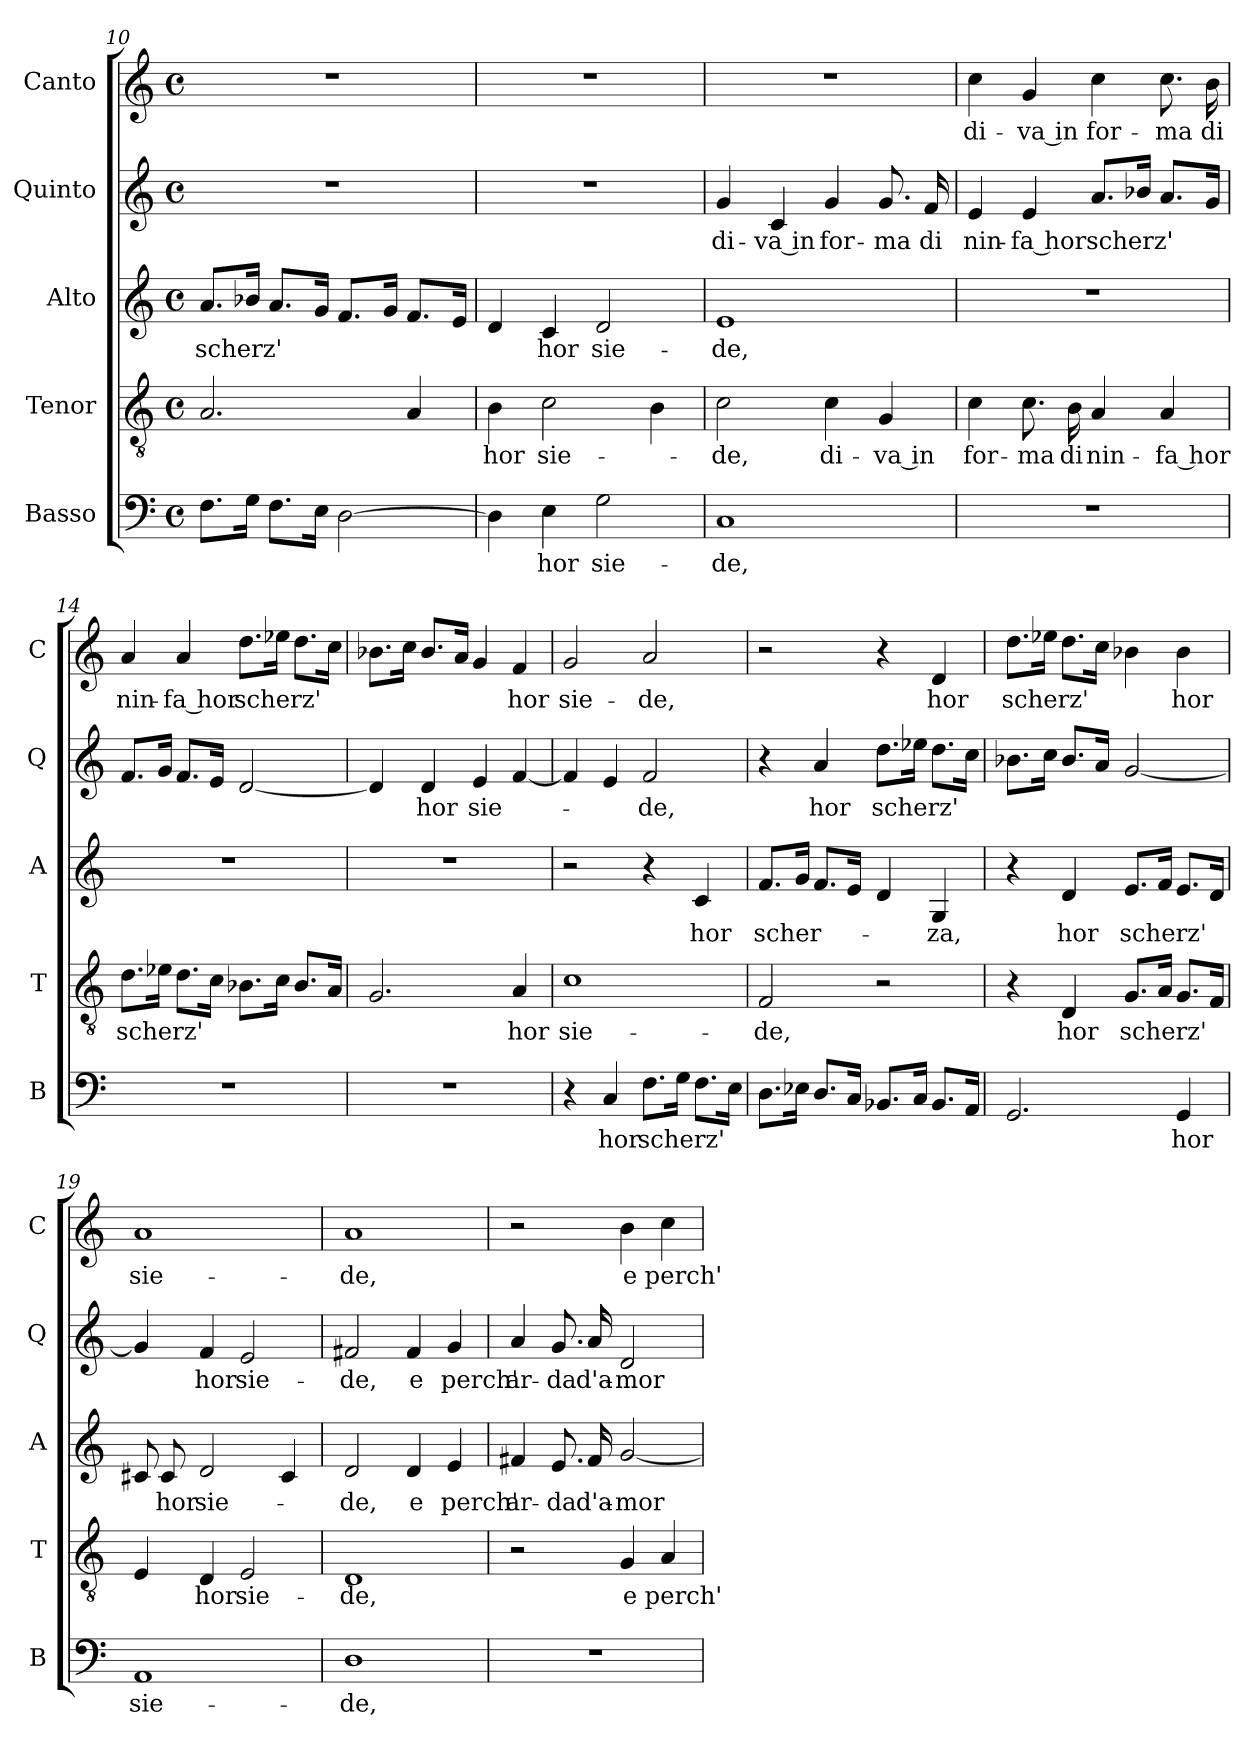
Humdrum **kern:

**kern	**text	**kern	**text	**kern	**text	**kern	**text	**kern	**text
*part5	*part5	*part4	*part4	*part3	*part3	*part2	*part2	*part1	*part1
*staff5	*staff5	*staff4	*staff4	*staff3	*staff3	*staff2	*staff2	*staff1	*staff1
*I"Basso	*	*I"Tenor	*	*I"Alto	*	*I"Quinto	*	*I"Canto	*
*I'B	*	*I'T	*	*I'A	*	*I'Q	*	*I'C	*
*clefF4	*	*clefGv2	*	*clefG2	*	*clefG2	*	*clefG2	*
*k[]	*	*k[]	*	*k[]	*	*k[]	*	*k[]	*
*C:	*	*C:	*	*C:	*	*C:	*	*C:	*
*M4/4	*	*M4/4	*	*M4/4	*	*M4/4	*	*M4/4	*
*met(c)	*	*met(c)	*	*met(c)	*	*met(c)	*	*met(c)	*
=10	=10	=10	=10	=10	=10	=10	=10	=10	=10
!	!	!	!	!	!LO:LY:b	!	!	!	!
8.F\L	.	2.A/	.	8.a/L	scherz'	1r	.	1r	.
16G\Jk	.	.	.	16b-X/Jk	.	.	.	.	.
8.F\L	.	.	.	8.a/L	.	.	.	.	.
16E\Jk	.	.	.	16g/Jk	.	.	.	.	.
[2D\	.	.	.	8.f/L	.	.	.	.	.
.	.	.	.	16g/Jk	.	.	.	.	.
.	.	4A/	.	8.f/L	.	.	.	.	.
.	.	.	.	16e/Jk	.	.	.	.	.
!!LO:PB:g=z
=11	=11	=11	=11	=11	=11	=11	=11	=11	=11
!	!	!	!LO:LY:b	!	!	!	!	!	!
4D\]	.	4B\	hor	4d/	.	1r	.	1r	.
!	!LO:LY:b	!	!LO:LY:b	!	!LO:LY:b	!	!	!	!
4E\	hor	2c\	sie-	4c/	hor	.	.	.	.
!	!LO:LY:b	!	!	!	!LO:LY:b	!	!	!	!
2G\	sie-	.	.	2d/	sie-	.	.	.	.
.	.	4B\	.	.	.	.	.	.	.
=12	=12	=12	=12	=12	=12	=12	=12	=12	=12
!	!LO:LY:b	!	!LO:LY:b	!	!LO:LY:b	!	!LO:LY:b	!	!
1C	-de,	2c\	-de,	1e	-de,	4g/	di-	1r	.
!	!	!	!	!	!	!	!LO:LY:b	!	!
.	.	.	.	.	.	4c/	-va in	.	.
!	!	!	!LO:LY:b	!	!	!	!LO:LY:b	!	!
.	.	4c\	di-	.	.	4g/	for-	.	.
!	!	!	!LO:LY:b	!	!	!	!LO:LY:b	!	!
.	.	4G/	-va in	.	.	8.g/	-ma	.	.
!	!	!	!	!	!	!	!LO:LY:b	!	!
.	.	.	.	.	.	16f/	di	.	.
=13	=13	=13	=13	=13	=13	=13	=13	=13	=13
!	!	!	!LO:LY:b	!	!	!	!LO:LY:b	!	!LO:LY:b
1r	.	4c\	for-	1r	.	4e/	nin-	4cc\	di-
!	!	!	!LO:LY:b	!	!	!	!LO:LY:b	!	!LO:LY:b
.	.	8.c\	-ma	.	.	4e/	-fa hor	4g/	-va in
!	!	!	!LO:LY:b	!	!	!	!	!	!
.	.	16B\	di	.	.	.	.	.	.
!	!	!	!LO:LY:b	!	!	!	!LO:LY:b	!	!LO:LY:b
.	.	4A/	nin-	.	.	8.a/L	scherz'	4cc\	for-
.	.	.	.	.	.	16b-X/Jk	.	.	.
!	!	!	!LO:LY:b	!	!	!	!	!	!LO:LY:b
.	.	4A/	-fa hor	.	.	8.a/L	.	8.cc\	-ma
!	!	!	!	!	!	!	!	!	!LO:LY:b
.	.	.	.	.	.	16g/Jk	.	16b\	di
=14	=14	=14	=14	=14	=14	=14	=14	=14	=14
!	!	!	!LO:LY:b	!	!	!	!	!	!LO:LY:b
1r	.	8.d\L	scherz'	1r	.	8.f/L	.	4a/	nin-
.	.	16e-X\Jk	.	.	.	16g/Jk	.	.	.
!	!	!	!	!	!	!	!	!	!LO:LY:b
.	.	8.d\L	.	.	.	8.f/L	.	4a/	-fa hor
.	.	16c\Jk	.	.	.	16e/Jk	.	.	.
!	!	!	!	!	!	!	!	!	!LO:LY:b
.	.	8.B-X\L	.	.	.	[2d/	.	8.dd\L	scherz'
.	.	16c\Jk	.	.	.	.	.	16ee-X\Jk	.
.	.	8.B-/L	.	.	.	.	.	8.dd\L	.
.	.	16A/Jk	.	.	.	.	.	16cc\Jk	.
!!LO:LB:g=z
=15	=15	=15	=15	=15	=15	=15	=15	=15	=15
1r	.	2.G/	.	1r	.	4d/]	.	8.b-X\L	.
.	.	.	.	.	.	.	.	16cc\Jk	.
!	!	!	!	!	!	!	!LO:LY:b	!	!
.	.	.	.	.	.	4d/	hor	8.b-/L	.
.	.	.	.	.	.	.	.	16a/Jk	.
!	!	!	!	!	!	!	!LO:LY:b	!	!
.	.	.	.	.	.	4e/	sie-	4g/	.
!	!	!	!LO:LY:b	!	!	!	!	!	!LO:LY:b
.	.	4A/	hor	.	.	[4f/	.	4f/	hor
=16	=16	=16	=16	=16	=16	=16	=16	=16	=16
!	!	!	!LO:LY:b	!	!	!	!	!	!LO:LY:b
4r	.	1c	sie-	2r	.	4f/]	.	2g/	sie-
!	!LO:LY:b	!	!	!	!	!	!	!	!
4C/	hor	.	.	.	.	4e/	.	.	.
!	!LO:LY:b	!	!	!	!	!	!LO:LY:b	!	!LO:LY:b
8.F\L	scherz'	.	.	4r	.	2f/	-de,	2a/	-de,
16G\Jk	.	.	.	.	.	.	.	.	.
!	!	!	!	!	!LO:LY:b	!	!	!	!
8.F\L	.	.	.	4c/	hor	.	.	.	.
16E\Jk	.	.	.	.	.	.	.	.	.
=17	=17	=17	=17	=17	=17	=17	=17	=17	=17
!	!	!	!LO:LY:b	!	!LO:LY:b	!	!	!	!
8.D\L	.	2F/	-de,	8.f/L	scher-	4r	.	2r	.
16E-X\Jk	.	.	.	16g/Jk	.	.	.	.	.
!	!	!	!	!	!	!	!LO:LY:b	!	!
8.D/L	.	.	.	8.f/L	.	4a/	hor	.	.
16C/Jk	.	.	.	16e/Jk	.	.	.	.	.
!	!	!	!	!	!	!	!LO:LY:b	!	!
8.BB-X/L	.	2r	.	4d/	.	8.dd\L	scherz'	4r	.
16C/Jk	.	.	.	.	.	16ee-X\Jk	.	.	.
!	!	!	!	!	!LO:LY:b	!	!	!	!LO:LY:b
8.BB-/L	.	.	.	4G/	-za,	8.dd\L	.	4d/	hor
16AA/Jk	.	.	.	.	.	16cc\Jk	.	.	.
=18	=18	=18	=18	=18	=18	=18	=18	=18	=18
!	!	!	!	!	!	!	!	!	!LO:LY:b
2.GG/	.	4r	.	4r	.	8.b-X\L	.	8.dd\L	scherz'
.	.	.	.	.	.	16cc\Jk	.	16ee-X\Jk	.
!	!	!	!LO:LY:b	!	!LO:LY:b	!	!	!	!
.	.	4D/	hor	4d/	hor	8.b-/L	.	8.dd\L	.
.	.	.	.	.	.	16a/Jk	.	16cc\Jk	.
!	!	!	!LO:LY:b	!	!LO:LY:b	!	!	!	!
.	.	8.G/L	scherz'	8.e/L	scherz'	[2g/	.	4b-X\	.
.	.	16A/Jk	.	16f/Jk	.	.	.	.	.
!	!LO:LY:b	!	!	!	!	!	!	!	!LO:LY:b
4GG/	hor	8.G/L	.	8.e/L	.	.	.	4b-\	hor
.	.	16F/Jk	.	16d/Jk	.	.	.	.	.
!!LO:LB:g=z
=19	=19	=19	=19	=19	=19	=19	=19	=19	=19
!	!LO:LY:b	!	!	!	!	!	!	!	!LO:LY:b
1AA	sie-	4E/	.	8c#X/	.	4g/]	.	1a	sie-
!	!	!	!	!	!LO:LY:b	!	!	!	!
.	.	.	.	8c#/	hor	.	.	.	.
!	!	!	!LO:LY:b	!	!LO:LY:b	!	!LO:LY:b	!	!
.	.	4D/	hor	2d/	sie-	4f/	hor	.	.
!	!	!	!LO:LY:b	!	!	!	!LO:LY:b	!	!
.	.	2E/	sie-	.	.	2e/	sie-	.	.
.	.	.	.	4c#/	.	.	.	.	.
=20	=20	=20	=20	=20	=20	=20	=20	=20	=20
!	!LO:LY:b	!	!LO:LY:b	!	!LO:LY:b	!	!LO:LY:b	!	!LO:LY:b
1D	-de,	1D	-de,	2d/	-de,	2f#X/	-de,	1a	-de,
!	!	!	!	!	!LO:LY:b	!	!LO:LY:b	!	!
.	.	.	.	4d/	e	4f#/	e	.	.
!	!	!	!	!	!LO:LY:b	!	!LO:LY:b	!	!
.	.	.	.	4e/	perch'	4g/	perch'	.	.
=21	=21	=21	=21	=21	=21	=21	=21	=21	=21
!	!	!	!	!	!LO:LY:b	!	!LO:LY:b	!	!
1r	.	2r	.	4f#X/	ar-	4a/	ar-	2r	.
!	!	!	!	!	!LO:LY:b	!	!LO:LY:b	!	!
.	.	.	.	8.e/	-da	8.g/	-da	.	.
!	!	!	!	!	!LO:LY:b	!	!LO:LY:b	!	!
.	.	.	.	16f#/	d'a-	16a/	d'a-	.	.
!	!	!	!LO:LY:b	!	!LO:LY:b	!	!LO:LY:b	!	!LO:LY:b
.	.	4G/	e	[2g/	-mor	2d/	-mor	4b\	e
!	!	!	!LO:LY:b	!	!	!	!	!	!LO:LY:b
.	.	4A/	perch'	.	.	.	.	4cc\	perch'
=	=	=	=	=	=	=	=	=	=
*-	*-	*-	*-	*-	*-	*-	*-	*-	*-
